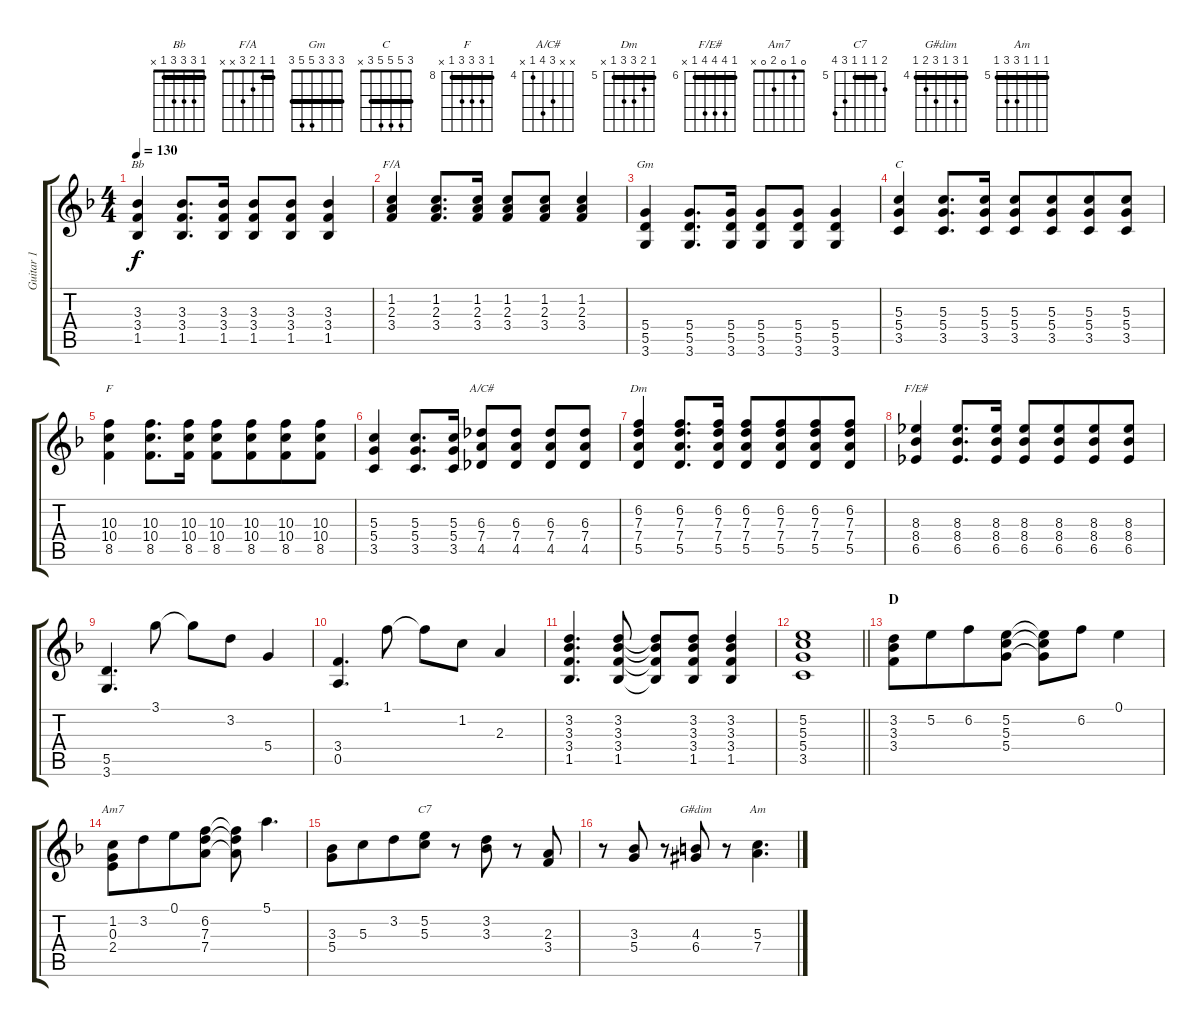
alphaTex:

\track ("Guitar 1" "Guitar 1") {instrument distortionguitar}
\staff {score tabs}
\tuning (E4 B3 G3 D3 A2 E2) {hide}
\chord ("Bb" 1 3 3 3 1 x) {barre 1}
\chord ("F/A" 1 1 2 3 x x) {barre 1}
\chord ("Gm" 3 3 3 5 5 3) {barre 3}
\chord ("C" 3 5 5 5 3 x) {barre 3}
\chord ("F" 8 10 10 10 8 x) {firstfret 8 barre 8}
\chord ("A/C#" x x 6 7 4 x) {firstfret 4}
\chord ("Dm" 5 6 7 7 5 x) {firstfret 5 barre 5}
\chord ("F/E#" 6 9 9 9 6 x) {firstfret 6 barre 6}
\chord ("Am7" 0 1 0 2 0 x)
\chord ("C7" 6 5 5 5 7 8) {firstfret 5 barre 5}
\chord ("G#dim" 4 6 4 6 5 4) {firstfret 4 barre 4}
\chord ("Am" 5 5 5 7 7 5) {firstfret 5 barre 5}
\ts (4 4)
\tempo 130
\clef g2
\ks dminor
(3.3 3.4 1.5).4{ch "Bb" dy f} (3.3 3.4 1.5).8{d} (3.3 3.4 1.5).16 (3.3 3.4 1.5).8 (3.3 3.4 1.5).8 (3.3 3.4 1.5).4 |
(1.2 2.3 3.4).4{ch "F/A"} (1.2 2.3 3.4).8{d} (1.2 2.3 3.4).16 (1.2 2.3 3.4).8 (1.2 2.3 3.4).8 (1.2 2.3 3.4).4 |
(5.4 5.5 3.6).4{ch "Gm"} (5.4 5.5 3.6).8{d} (5.4 5.5 3.6).16 (5.4 5.5 3.6).8 (5.4 5.5 3.6).8 (5.4 5.5 3.6).4 |
(5.3 5.4 3.5).4{ch "C"} (5.3 5.4 3.5).8{d} (5.3 5.4 3.5).16 (5.3 5.4 3.5).8 (5.3 5.4 3.5).8{beam merge} (5.3 5.4 3.5).8 (5.3 5.4 3.5).8 |
(10.3 10.4 8.5).4{ch "F"} (10.3 10.4 8.5).8{d} (10.3 10.4 8.5).16 (10.3 10.4 8.5).8 (10.3 10.4 8.5).8{beam merge} (10.3 10.4 8.5).8 (10.3 10.4 8.5).8 |
(5.3 5.4 3.5).4 (5.3 5.4 3.5).8{d} (5.3 5.4 3.5).16 (6.3 7.4 4.5).8{ch "A/C#"} (6.3 7.4 4.5).8 (6.3 7.4 4.5).8 (6.3 7.4 4.5).8 |
(6.2 7.3 7.4 5.5).4{ch "Dm"} (6.2 7.3 7.4 5.5).8{d} (6.2 7.3 7.4 5.5).16 (6.2 7.3 7.4 5.5).8 (6.2 7.3 7.4 5.5).8{beam merge} (6.2 7.3 7.4 5.5).8 (6.2 7.3 7.4 5.5).8 |
(8.3 8.4 6.5).4{ch "F/E#"} (8.3 8.4 6.5).8{d} (8.3 8.4 6.5).16 (8.3 8.4 6.5).8 (8.3 8.4 6.5).8{beam merge} (8.3 8.4 6.5).8 (8.3 8.4 6.5).8 |
(5.5 3.6).4{d} 3.1.8 3.1{t}.8 3.2.8 5.4.4 |
(3.4 0.5).4{d} 1.1.8 1.1{t}.8 1.2.8 2.3.4 |
(3.2 3.3 3.4 1.5).4{d} (3.2 3.3 3.4 1.5).8 (3.2{t} 3.3{t} 3.4{t} 1.5{t}).8 (3.2 3.3 3.4 1.5).8 (3.2 3.3 3.4 1.5).4 |
\barLineRight lightlight
(5.2 5.3 5.4 3.5).1 |
\section ("" "D")
(3.2 3.3 3.4).8 5.2.8{beam merge} 6.2.8 (5.2 5.3 5.4).8 (5.2{t} 5.3{t} 5.4{t}).8 6.2.8 0.1.4 |
(1.2 0.3 2.4).8{ch "Am7" beam merge} 3.2.8{beam merge} 0.1.8{beam merge} (6.2 7.3 7.4).8 (6.2{t} 7.3{t} 7.4{t}).8 5.1.4{d} |
(3.3 5.4).8 5.3.8{beam merge} 3.2.8 (5.2 5.3).8{ch "C7"} r.8 (3.2 3.3).8 r.8 (2.3 3.4).8 |
r.8 (3.3 5.4).8 r.8 (4.3 6.4{acc #}).8{ch "G#dim"} r.8 (5.3 7.4).4{d ch "Am"}
